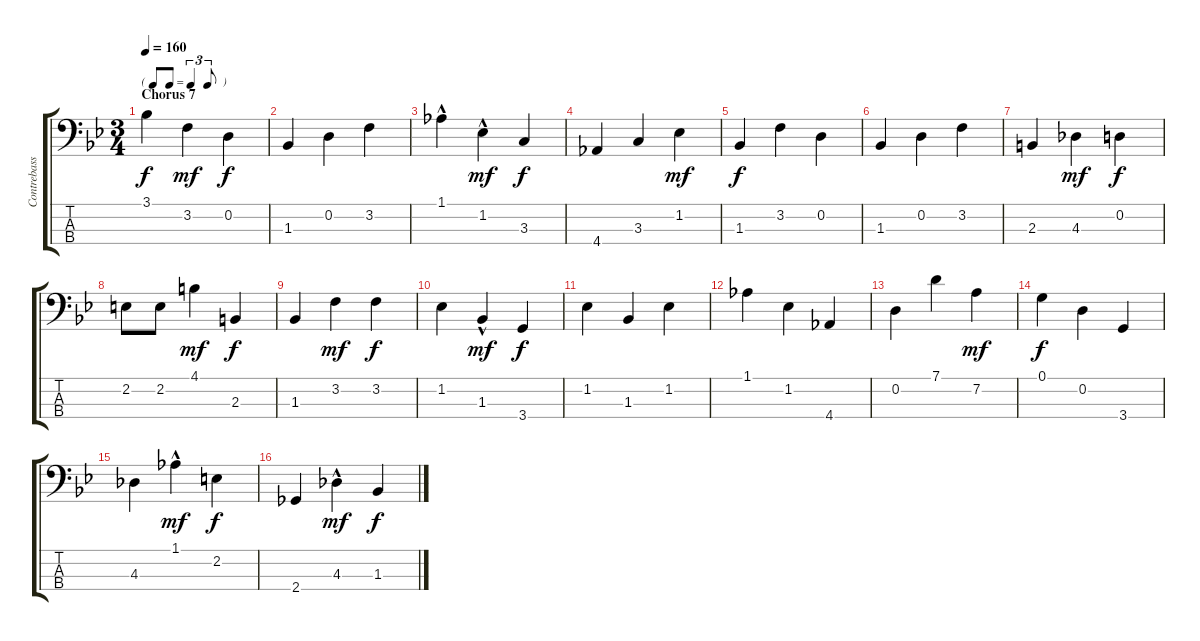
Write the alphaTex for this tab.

\track ("Contrebasse" "Contrebass") {instrument acousticbass}
\staff {score tabs}
\tuning (G2 D2 A1 E1) {hide}
\ts (3 4)
\tf triplet8th
\section ("" "Chorus 7")
\tempo 160
\clef f4
\ks bb
3.1.4{dy f} 3.2.4{dy mf} 0.2.4{dy f} |
1.3.4 0.2.4 3.2.4 |
1.1{hac}.4 1.2{hac}.4{dy mf} 3.3.4{dy f} |
4.4.4 3.3.4 1.2.4{dy mf} |
1.3.4{dy f} 3.2.4 0.2.4 |
1.3.4 0.2.4 3.2.4 |
2.3.4 4.3.4{dy mf} 0.2.4{dy f} |
2.2.8 2.2.8 4.1.4{dy mf} 2.3.4{dy f} |
1.3.4 3.2.4{dy mf} 3.2.4{dy f} |
1.2.4 1.3{hac}.4{dy mf} 3.4.4{dy f} |
1.2.4 1.3.4 1.2.4 |
1.1.4 1.2.4 4.4.4 |
0.2.4 7.1.4 7.2.4{dy mf} |
0.1.4{dy f} 0.2.4 3.4.4 |
4.3.4 1.1{hac}.4{dy mf} 2.2.4{dy f} |
2.4.4 4.3{hac}.4{dy mf} 1.3.4{dy f}
